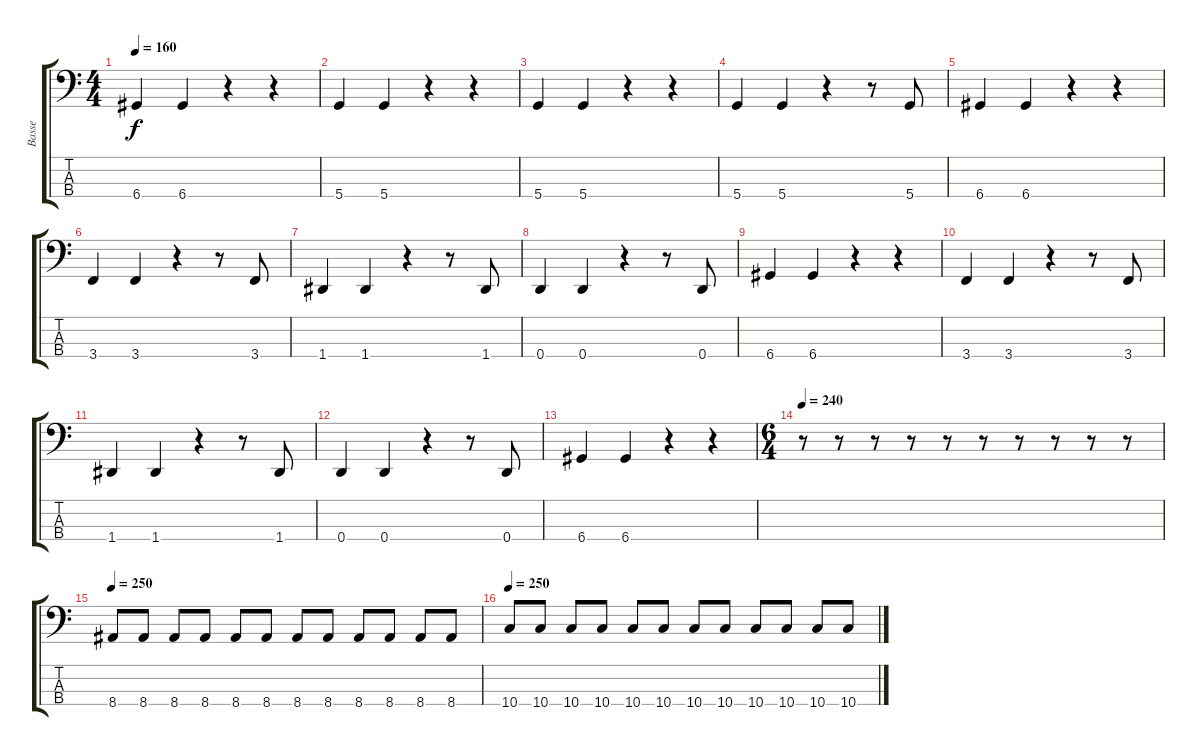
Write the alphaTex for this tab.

\track ("Basse" "Basse") {instrument electricbasspick}
\staff {score tabs}
\tuning (F2 C2 G1 D1) {hide}
\ts (4 4)
\tempo 160
\clef f4
\ks c
6.4.4{dy f} 6.4.4 r.4 r.4 |
5.4.4 5.4.4 r.4 r.4 |
5.4.4 5.4.4 r.4 r.4 |
5.4.4 5.4.4 r.4 r.8 5.4.8 |
6.4.4 6.4.4 r.4 r.4 |
3.4.4 3.4.4 r.4 r.8 3.4.8 |
1.4.4 1.4.4 r.4 r.8 1.4.8 |
0.4.4 0.4.4 r.4 r.8 0.4.8 |
6.4.4 6.4.4 r.4 r.4 |
3.4.4 3.4.4 r.4 r.8 3.4.8 |
1.4.4 1.4.4 r.4 r.8 1.4.8 |
0.4.4 0.4.4 r.4 r.8 0.4.8 |
6.4.4 6.4.4 r.4 r.4 |
\ts (6 4)
\tempo 240
r.8 r.8 r.8 r.8 r.8 r.8 r.8 r.8 r.8 r.8 |
\tempo 250
8.4.8 8.4.8 8.4.8 8.4.8 8.4.8 8.4.8 8.4.8 8.4.8 8.4.8 8.4.8 8.4.8 8.4.8 |
\tempo 250
10.4.8 10.4.8 10.4.8 10.4.8 10.4.8 10.4.8 10.4.8 10.4.8 10.4.8 10.4.8 10.4.8 10.4.8
